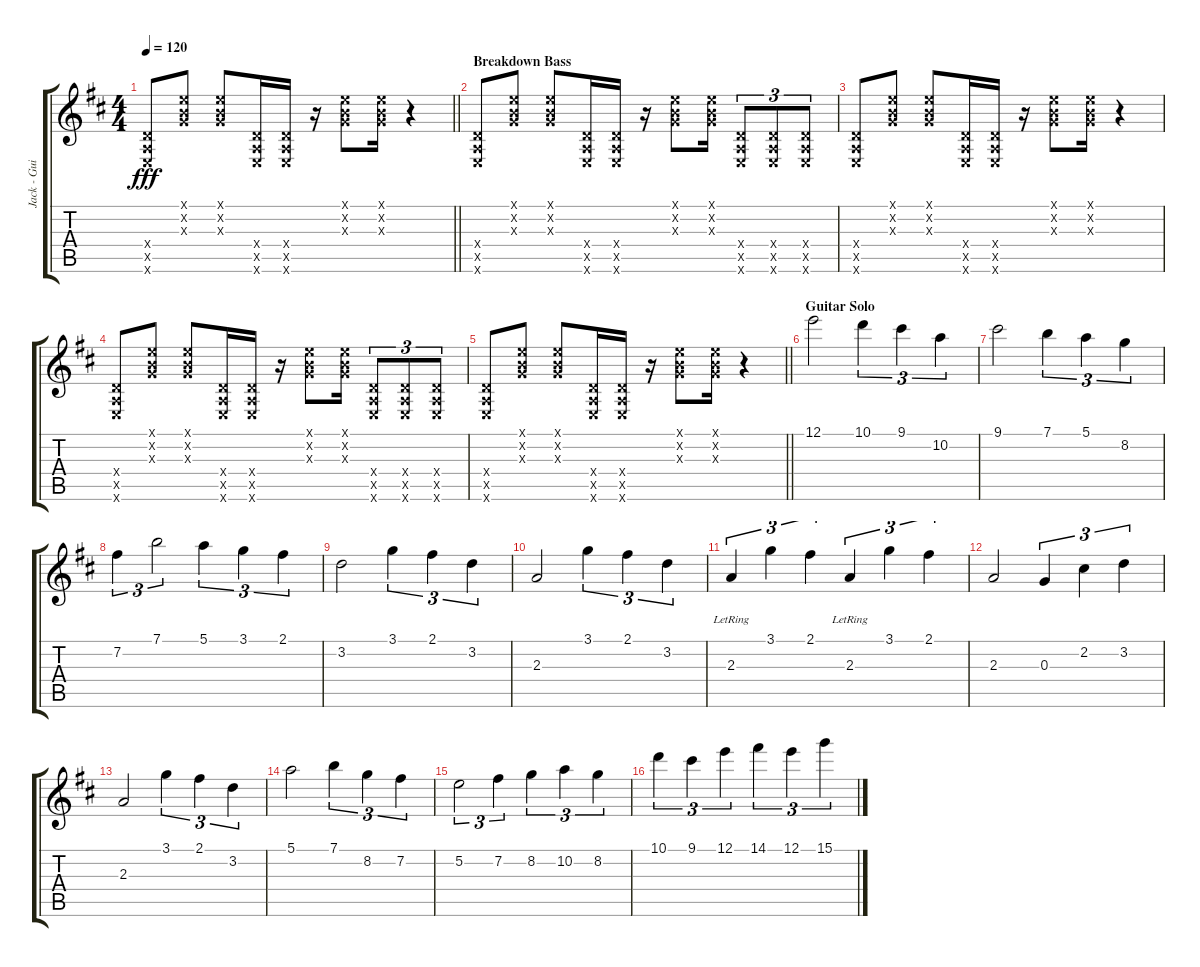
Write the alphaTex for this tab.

\track ("Jack - Guitar" "Jack - Gui") {instrument electricguitarjazz}
\staff {score tabs}
\tuning (E4 B3 G3 D3 A2 E2) {hide}
\ts (4 4)
\tempo 120
\clef g2
\barLineRight lightlight
\ks d
(0.4{x} 0.5{x} 0.6{x}).8{dy fff} (0.1{x} 0.2{x} 0.3{x}).8 (0.1{x} 0.2{x} 0.3{x}).8 (0.4{x} 0.5{x} 0.6{x}).16 (0.4{x} 0.5{x} 0.6{x}).16 r.16 (0.1{x} 0.2{x} 0.3{x}).8 (0.1{x} 0.2{x} 0.3{x}).16 r.4 |
\section ("" "Breakdown Bass")
(0.4{x} 0.5{x} 0.6{x}).8 (0.1{x} 0.2{x} 0.3{x}).8 (0.1{x} 0.2{x} 0.3{x}).8 (0.4{x} 0.5{x} 0.6{x}).16 (0.4{x} 0.5{x} 0.6{x}).16 r.16 (0.1{x} 0.2{x} 0.3{x}).8 (0.1{x} 0.2{x} 0.3{x}).16 (0.4{x} 0.5{x} 0.6{x}).8{tu (3 2)} (0.4{x} 0.5{x} 0.6{x}).8{tu (3 2)} (0.4{x} 0.5{x} 0.6{x}).8{tu (3 2)} |
(0.4{x} 0.5{x} 0.6{x}).8 (0.1{x} 0.2{x} 0.3{x}).8 (0.1{x} 0.2{x} 0.3{x}).8 (0.4{x} 0.5{x} 0.6{x}).16 (0.4{x} 0.5{x} 0.6{x}).16 r.16 (0.1{x} 0.2{x} 0.3{x}).8 (0.1{x} 0.2{x} 0.3{x}).16 r.4 |
(0.4{x} 0.5{x} 0.6{x}).8 (0.1{x} 0.2{x} 0.3{x}).8 (0.1{x} 0.2{x} 0.3{x}).8 (0.4{x} 0.5{x} 0.6{x}).16 (0.4{x} 0.5{x} 0.6{x}).16 r.16 (0.1{x} 0.2{x} 0.3{x}).8 (0.1{x} 0.2{x} 0.3{x}).16 (0.4{x} 0.5{x} 0.6{x}).8{tu (3 2)} (0.4{x} 0.5{x} 0.6{x}).8{tu (3 2)} (0.4{x} 0.5{x} 0.6{x}).8{tu (3 2)} |
\barLineRight lightlight
(0.4{x} 0.5{x} 0.6{x}).8 (0.1{x} 0.2{x} 0.3{x}).8 (0.1{x} 0.2{x} 0.3{x}).8 (0.4{x} 0.5{x} 0.6{x}).16 (0.4{x} 0.5{x} 0.6{x}).16 r.16 (0.1{x} 0.2{x} 0.3{x}).8 (0.1{x} 0.2{x} 0.3{x}).16 r.4 |
\section ("" "Guitar Solo")
12.1.2 10.1.4{tu (3 2)} 9.1.4{tu (3 2)} 10.2.4{tu (3 2)} |
9.1.2 7.1.4{tu (3 2)} 5.1.4{tu (3 2)} 8.2.4{tu (3 2)} |
7.2.4{tu (3 2)} 7.1.2{tu (3 2)} 5.1.4{tu (3 2)} 3.1.4{tu (3 2)} 2.1.4{tu (3 2)} |
3.2.2 3.1.4{tu (3 2)} 2.1.4{tu (3 2)} 3.2.4{tu (3 2)} |
2.3.2 3.1.4{tu (3 2)} 2.1.4{tu (3 2)} 3.2.4{tu (3 2)} |
2.3{lr}.4{tu (3 2)} 3.1.4{tu (3 2)} 2.1.4{tu (3 2)} 2.3{lr}.4{tu (3 2)} 3.1.4{tu (3 2)} 2.1.4{tu (3 2)} |
2.3.2 0.3.4{tu (3 2)} 2.2.4{tu (3 2)} 3.2.4{tu (3 2)} |
2.3.2 3.1.4{tu (3 2)} 2.1.4{tu (3 2)} 3.2.4{tu (3 2)} |
5.1.2 7.1.4{tu (3 2)} 8.2.4{tu (3 2)} 7.2.4{tu (3 2)} |
5.2.2{tu (3 2)} 7.2.4{tu (3 2)} 8.2.4{tu (3 2)} 10.2.4{tu (3 2)} 8.2.4{tu (3 2)} |
10.1.4{tu (3 2)} 9.1.4{tu (3 2)} 12.1.4{tu (3 2)} 14.1.4{tu (3 2)} 12.1.4{tu (3 2)} 15.1.4{tu (3 2)}
